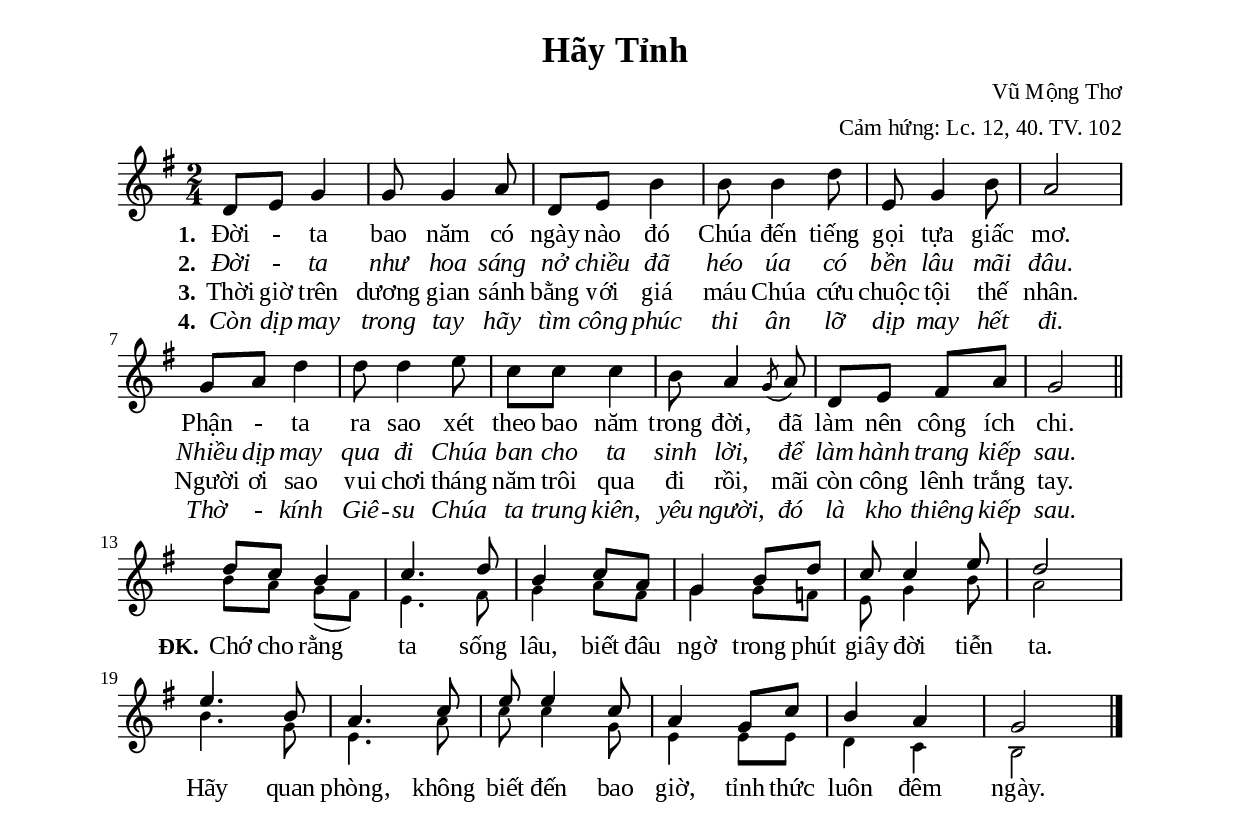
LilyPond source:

%%%%%%%%%%%%%%%%%%%%%%%%%%%%%
% Nội dung tài liệu
% 1. Cài đặt chung
% 2. Nhạc phiên khúc
% 3. Nhạc điệp khúc
% 4. Lời phiên khúc
% 5. Lời điệp khúc
% 6. Bố trí
%%%%%%%%%%%%%%%%%%%%%%%%%%%%%

%%%%%%%%%%%%%%%%%%%%%%%%%%%%%
% 1. Cài đặt chung
%%%%%%%%%%%%%%%%%%%%%%%%%%%%%
\version "2.20.0"
\include "english.ly"

\header {
  title = "Hãy Tỉnh "
  composer = "Vũ Mộng Thơ"
  arranger = "Cảm hứng: Lc. 12, 40. TV. 102"
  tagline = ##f
}

global = {
  \key g \major
  \time 2/4
}

\paper {
  #(set-paper-size "a4")
  top-margin = 15\mm
  bottom-margin = 15\mm
  left-margin = 20\mm
  right-margin = 20\mm
  indent = #0
  #(define fonts
	 (make-pango-font-tree "Liberation Serif"
	 		       "Liberation Serif"
			       "Liberation Serif"
			       (/ 20 20)))
}

printItalic = {
  \override LyricText.font-shape = #'italic
}

%%%%%%%%%%%%%%%%%%%%%%%%%%%%%
% 2. Nhạc phiên khúc
%%%%%%%%%%%%%%%%%%%%%%%%%%%%%
verseMusic = \relative c' {
  d8 e g4 |
  g8 g4 a8 |
  d, e b'4 |
  b8 b4 d8 |
  e, g4 b8 |
  a2 |
  g8 a d4 |
  d8 d4 e8 |
  c c c4 |
  b8 a4 \acciaccatura g8 a8 |
  d, e fs a |
  g2 \bar "||"
}

%%%%%%%%%%%%%%%%%%%%%%%%%%%%%
% 3. Nhạc điệp khúc
%%%%%%%%%%%%%%%%%%%%%%%%%%%%%
sopChorus = \relative c'' {
  \bar "" \set Score.currentBarNumber = #13
  d8 c b4 |
  c4. d8 |
  b4 c8 a |
  g4 b8 d |
  c c4 e8 |
  d2 |
  e4. b8 |
  a4. c8 |
  e e4 c8 |
  a4 g8 c |
  b4 a |
  g2 \bar "|."
}

bassChorus = \relative c'' {
  \override NoteHead.font-size = #-2
  b8 a g (fs) |
  e4. fs8 |
  g4 a8 fs |
  g4 g8 f! |
  e g4 b8 |
  a2 |
  b4. g8 |
  e4. a8 |
  c c4 g8 |
  e4 e8 e |
  d4 c |
  b2
}

%%%%%%%%%%%%%%%%%%%%%%%%%%%%%
% 4. Lời phiên khúc
%%%%%%%%%%%%%%%%%%%%%%%%%%%%%
verseOne = \lyricmode {
  \set stanza = #"1."
  Đời - ta bao năm có ngày nào đó Chúa đến tiếng gọi tựa giấc mơ.
  Phận - ta ra sao xét theo bao năm trong đời, đã làm nên công ích chi.
}

verseTwo = \lyricmode {
  \set stanza = #"2."
  Đời - ta như hoa sáng nở chiều đã héo úa có bền lâu mãi đâu.
  Nhiều dịp may qua đi Chúa ban cho ta sinh lời, để làm hành trang kiếp sau.
}

verseThree = \lyricmode {
  \set stanza = #"3."
  Thời giờ trên dương gian sánh bằng với giá máu Chúa cứu chuộc tội thế nhân.
  Người ơi sao vui chơi tháng năm trôi qua đi rồi, mãi còn công lênh trắng tay.
}

verseFour = \lyricmode {
  \set stanza = #"4."
  Còn dịp may trong tay hãy tìm công phúc thi ân lỡ dịp may hết đi.
  Thờ - kính Giê -- su Chúa ta trung kiên, yêu người, đó là kho thiêng kiếp sau.
}

%%%%%%%%%%%%%%%%%%%%%%%%%%%%%
% 5. Lời điệp khúc
%%%%%%%%%%%%%%%%%%%%%%%%%%%%%
choruslyric = \lyricmode {
  \set stanza = #"ĐK."
  Chớ cho rằng ta sống lâu, biết đâu ngờ trong phút giây đời tiễn ta.
  Hãy quan phòng, không biết đến bao giờ, tỉnh thức luôn đêm ngày.
}


%%%%%%%%%%%%%%%%%%%%%%%%%%%%%
% 6. Bố trí
%%%%%%%%%%%%%%%%%%%%%%%%%%%%%
\score {
  \new ChoirStaff <<
    \new Staff = verses <<
      \new Voice = "verse" {
        \global \stemNeutral \verseMusic
      }
    >>
    \new Lyrics \lyricsto verse \verseOne
    \new Lyrics \with \printItalic \lyricsto verse \verseTwo
    \new Lyrics \lyricsto verse \verseThree
    \new Lyrics \with \printItalic \lyricsto verse \verseFour
  >>
}

\score {
  \new ChoirStaff <<
    \new Staff = chorus <<
      \override Staff.TimeSignature.transparent = ##t
      \new Voice = "sopranos" {
        \voiceOne \global \stemUp \sopChorus
      }
      \new Voice = "basses" {
        \voiceTwo \global \stemDown \bassChorus
      }
    >>
    \new Lyrics \lyricsto sopranos \choruslyric
  >>
}
